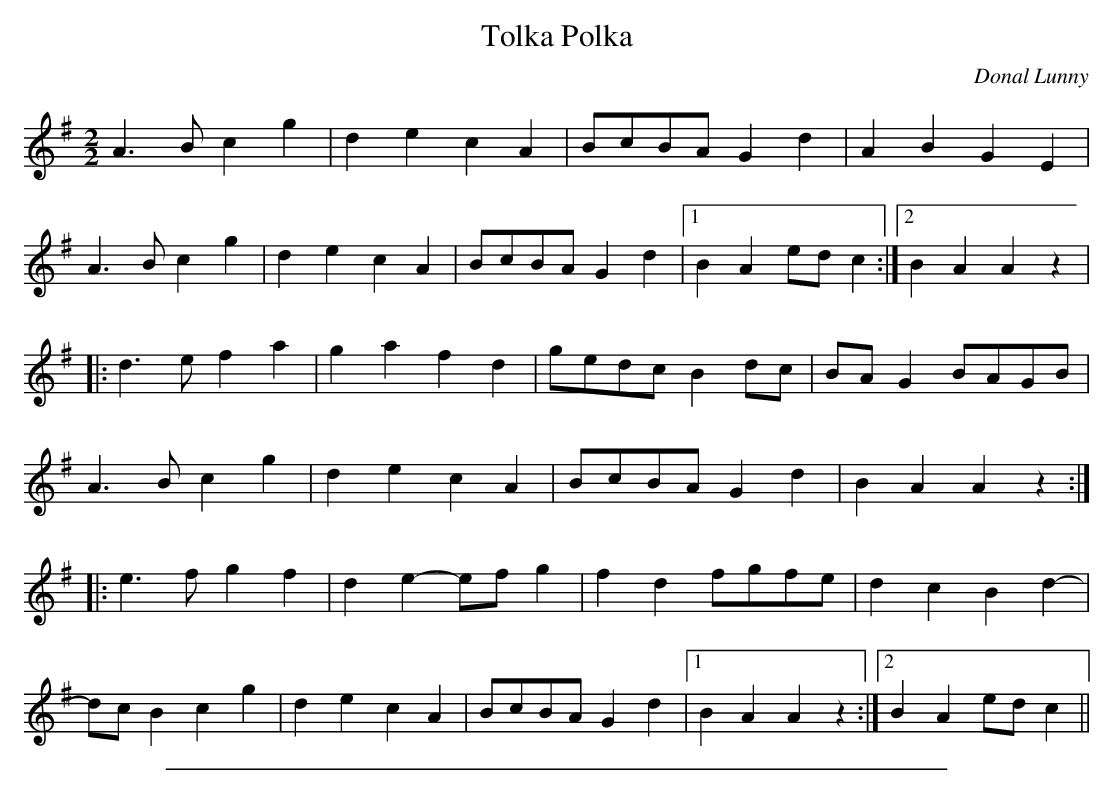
X:1
T: Tolka Polka
M:2/2
L:1/8
C:Donal Lunny
K:ADor
A3B c2g2|d2e2 c2A2|BcBA G2d2|A2B2 G2E2|
A3B c2g2|d2e2 c2A2|BcBA G2d2|1 B2A2 edc2:|2 B2A2 A2z2|
|:d3e f2a2|g2a2 f2d2|gedc B2dc|BAG2 BAGB|
A3B c2g2|d2e2 c2A2|BcBA G2d2|B2A2 A2z2:|
|:e3f g2f2|d2e2-efg2|f2d2 fgfe|d2c2 B2d2-|
dcB2 c2g2|d2e2 c2A2|BcBA G2d2|1 B2A2 A2z2:|2 B2A2 edc2||
